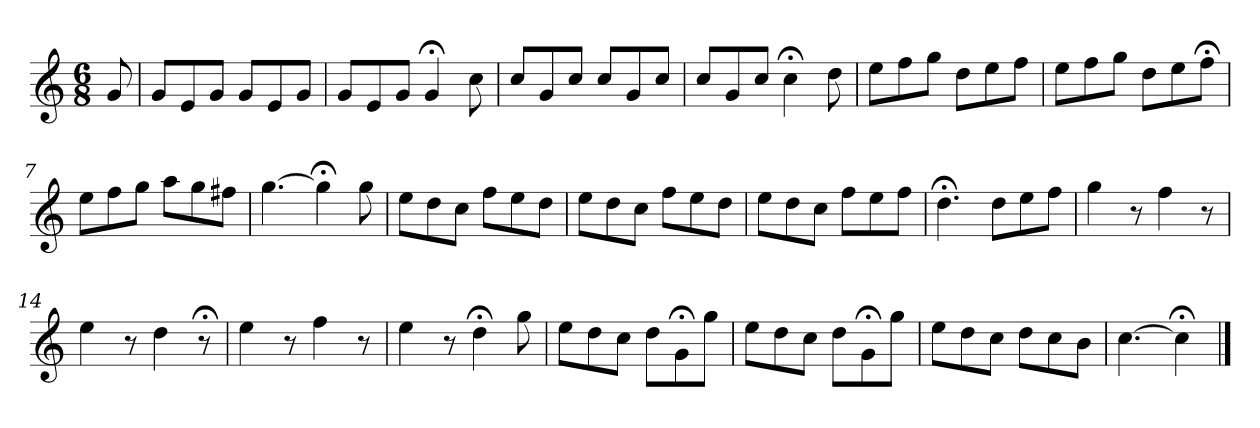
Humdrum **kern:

**kern
*part1
*staff1
*k[]
*C:
*M6/8
*MM120
=
8g
=1
8gL
8e
8gJ
8gL
8e
8gJ
=2
8gL
8e
8gJ
4g;<
8cc
=3
8ccL
8g
8ccJ
8ccL
8g
8ccJ
=4
8ccL
8g
8ccJ
4cc;<
8dd
=5
8eeL
8ff
8ggJ
8ddL
8ee
8ffJ
=6
8eeL
8ff
8ggJ
8ddL
8ee
8ff;<J
=7
8eeL
8ff
8ggJ
8aaL
8gg
8ff#XJ
=8
[4.gg
4gg;<]
8gg
=9
8eeL
8dd
8ccJ
8ffL
8ee
8ddJ
=10
8eeL
8dd
8ccJ
8ffL
8ee
8ddJ
=11
8eeL
8dd
8ccJ
8ffL
8ee
8ffJ
=12
4.dd;<
8ddL
8ee
8ffJ
=13
4gg
8r
4ff
8r
=14
4ee
8r
4dd
8r;<
=15
4ee
8r
4ff
8r
=16
4ee
8r
4dd;<
8gg
=17
8eeL
8dd
8ccJ
8ddL
8g;<
8ggJ
=18
8eeL
8dd
8ccJ
8ddL
8g;<
8ggJ
=19
8eeL
8dd
8ccJ
8ddL
8cc
8bJ
=20
[4.cc
4cc;<]
==
*-
